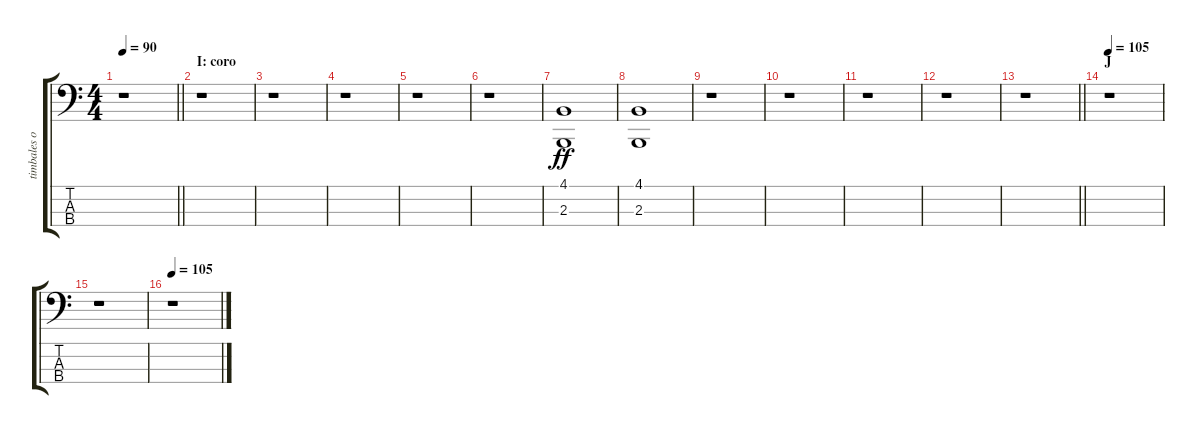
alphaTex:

\track ("timbales orquestales" "timbales o") {instrument lead1square}
\staff {score tabs}
\tuning (G2 D2 A1 E1) {hide}
\ts (4 4)
\tempo 90
\clef f4
\barLineRight lightlight
\ks c
r.1{dy f} |
\section ("" "I: coro")
r.1 |
r.1 |
r.1 |
r.1 |
r.1{volume 16 instrument timpani} |
(4.1 2.3).1{dy ff} |
(4.1 2.3).1 |
r.1 |
r.1 |
r.1 |
r.1 |
\barLineRight lightlight
r.1 |
\section ("" "J")
\tempo 105
r.1 |
r.1 |
\tempo 105
r.1
